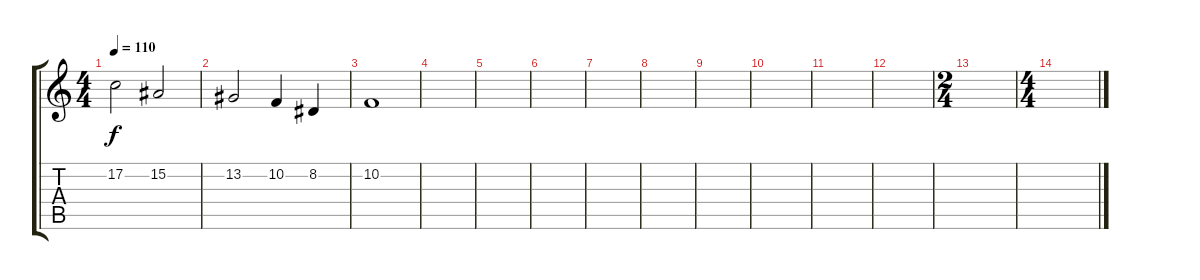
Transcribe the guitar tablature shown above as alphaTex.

\track "" {instrument orchestralharp}
\staff {score tabs}
\tuning (C4 G3 Eb3 Bb2 F2 C2) {hide}
\ts (4 4)
\tempo 110
\clef g2
\ks c
17.2.2{dy f} 15.2.2 |
13.2.2 10.2.4 8.2.4 |
10.2.1 |
|
|
|
|
|
|
|
|
|
\ts (2 4)
|
\ts (4 4)
